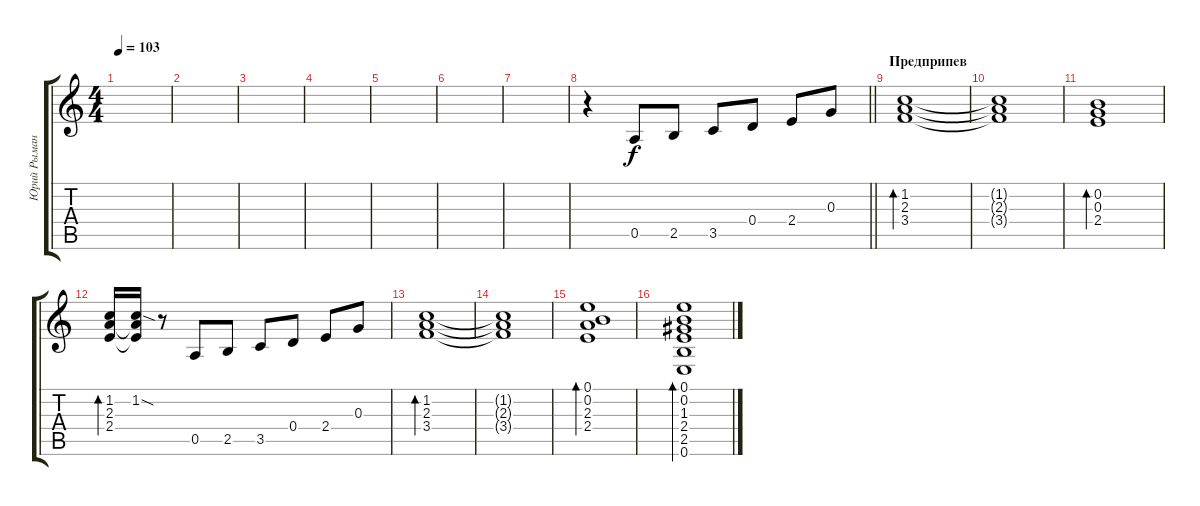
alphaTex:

\track ("Юрий Рыманов (электро-гитара 2)" "Юрий Рыман") {instrument electricguitarjazz}
\staff {score tabs}
\tuning (E4 B3 G3 D3 A2 E2) {hide}
\ts (4 4)
\tempo 103
\clef g2
\ks c
|
|
|
|
|
|
|
\barLineRight lightlight
r.4 0.5.8 2.5.8 3.5.8 0.4.8 2.4.8 0.3.8 |
\section ("" "Предприпев")
(1.2 2.3 3.4).1{bd 240} |
(1.2{t} 2.3{t} 3.4{t}).1 |
(0.2 0.3 2.4).1{bd 240} |
(1.2 2.3 2.4).16{bd 240} (1.2{sod} 2.3{t} 2.4{t}).16 r.8 0.5.8 2.5.8 3.5.8 0.4.8 2.4.8 0.3.8 |
(1.2 2.3 3.4).1{bd 240} |
(1.2{t} 2.3{t} 3.4{t}).1 |
(0.1 0.2 2.3 2.4).1{bd 120} |
(0.1 0.2 1.3 2.4 2.5 0.6).1{bd 120}
